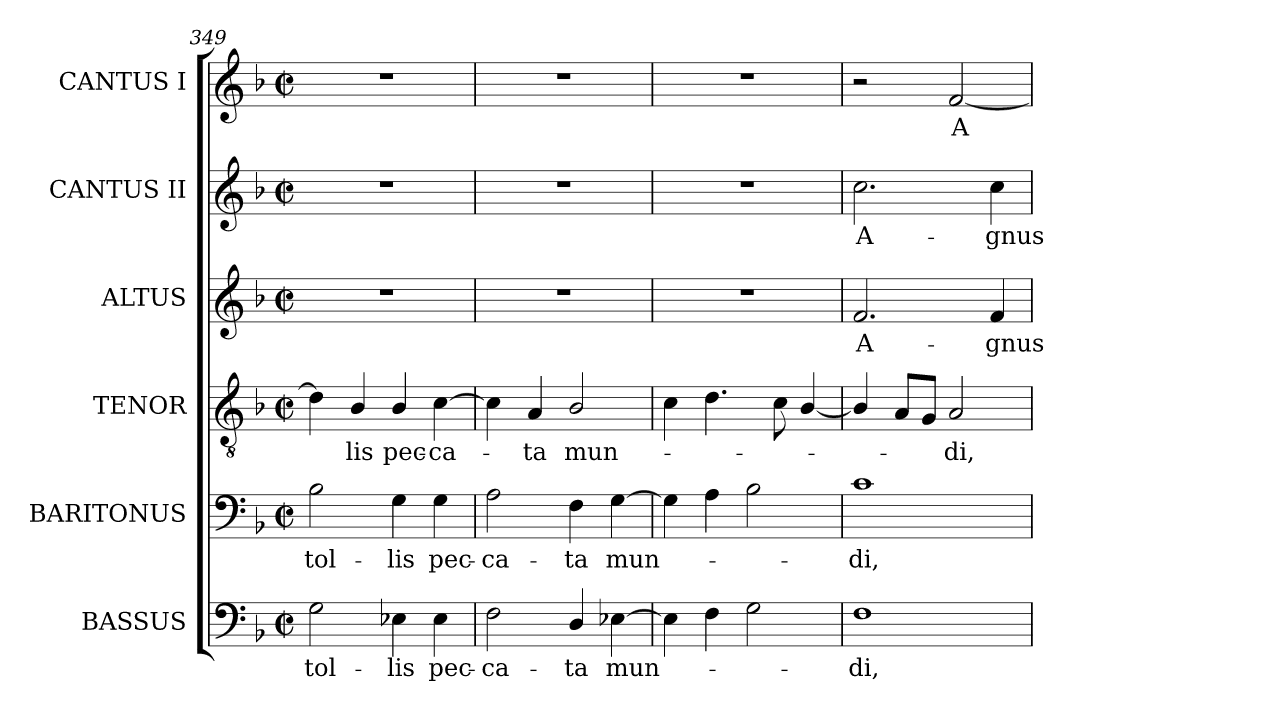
**kern	**text	**kern	**text	**kern	**text	**kern	**text	**kern	**text	**kern	**text
*part6	*part6	*part5	*part5	*part4	*part4	*part3	*part3	*part2	*part2	*part1	*part1
*staff6	*staff6	*staff5	*staff5	*staff4	*staff4	*staff3	*staff3	*staff2	*staff2	*staff1	*staff1
*I"BASSUS	*	*I"BARITONUS	*	*I"TENOR	*	*I"ALTUS	*	*I"CANTUS II	*	*I"CANTUS I	*
*I'B.	*	*I'Bar.	*	*I'T.	*	*I'A.	*	*	*	*	*
*clefF4	*	*clefF4	*	*clefGv2	*	*clefG2	*	*clefG2	*	*clefG2	*
*	*	*	*	*ITrd7c12	*	*	*	*	*	*	*
*k[b-]	*	*k[b-]	*	*k[b-]	*	*k[b-]	*	*k[b-]	*	*k[b-]	*
*F:	*	*F:	*	*F:	*	*F:	*	*F:	*	*F:	*
*M2/2	*	*M2/2	*	*M2/2	*	*M2/2	*	*M2/2	*	*M2/2	*
*met(c|)	*	*met(c|)	*	*met(c|)	*	*met(c|)	*	*met(c|)	*	*met(c|)	*
=349	=349	=349	=349	=349	=349	=349	=349	=349	=349	=349	=349
!	!LO:LY:b:color=#000000	!	!	!	!	!	!	!	!	!	!
!	!	!	!LO:LY:b:color=#000000	!	!	!	!	!	!	!	!
2Gi\	tol-	2B-i\	tol-	4Di\]	.	1r	.	1r	.	1r	.
!	!	!	!	!	!LO:LY:b:color=#000000	!	!	!	!	!	!
.	.	.	.	4BB-i/	-lis	.	.	.	.	.	.
!	!LO:LY:b:color=#000000	!	!	!	!	!	!	!	!	!	!
!	!	!	!LO:LY:b:color=#000000	!	!	!	!	!	!	!	!
!	!	!	!	!	!LO:LY:b:color=#000000	!	!	!	!	!	!
4E-Xi\	-lis	4Gi\	-lis	4BB-i/	pec-	.	.	.	.	.	.
!	!LO:LY:b:color=#000000	!	!	!	!	!	!	!	!	!	!
!	!	!	!LO:LY:b:color=#000000	!	!	!	!	!	!	!	!
!	!	!	!	!	!LO:LY:b:color=#000000	!	!	!	!	!	!
4E-i\	pec-	4Gi\	pec-	[4Ci\	-ca-	.	.	.	.	.	.
=350	=350	=350	=350	=350	=350	=350	=350	=350	=350	=350	=350
!	!LO:LY:b:color=#000000	!	!	!	!	!	!	!	!	!	!
!	!	!	!LO:LY:b:color=#000000	!	!	!	!	!	!	!	!
2Fi\	-ca-	2Ai\	-ca-	4Ci\]	.	1r	.	1r	.	1r	.
!	!	!	!	!	!LO:LY:b:color=#000000	!	!	!	!	!	!
.	.	.	.	4AAi/	-ta	.	.	.	.	.	.
!	!LO:LY:b:color=#000000	!	!	!	!	!	!	!	!	!	!
!	!	!	!LO:LY:b:color=#000000	!	!	!	!	!	!	!	!
!	!	!	!	!	!LO:LY:b:color=#000000	!	!	!	!	!	!
4Di/	-ta	4Fi\	-ta	2BB-i/	mun-	.	.	.	.	.	.
!	!LO:LY:b:color=#000000	!	!	!	!	!	!	!	!	!	!
!	!	!	!LO:LY:b:color=#000000	!	!	!	!	!	!	!	!
[4E-Xi\	mun-	[4Gi\	mun-	.	.	.	.	.	.	.	.
=351	=351	=351	=351	=351	=351	=351	=351	=351	=351	=351	=351
4E-i\]	.	4Gi\]	.	4Ci\	.	1r	.	1r	.	1r	.
4Fi\	.	4Ai\	.	4.Di\	.	.	.	.	.	.	.
2Gi\	.	2B-i\	.	.	.	.	.	.	.	.	.
.	.	.	.	8Ci\	.	.	.	.	.	.	.
.	.	.	.	[4BB-i/	.	.	.	.	.	.	.
=352	=352	=352	=352	=352	=352	=352	=352	=352	=352	=352	=352
!	!LO:LY:b:color=#000000	!	!	!	!	!	!	!	!	!	!
!	!	!	!LO:LY:b:color=#000000	!	!	!	!	!	!	!	!
!	!	!	!	!	!	!	!LO:LY:b:color=#000000	!	!	!	!
!	!	!	!	!	!	!	!	!	!LO:LY:b:color=#000000	!	!
1Fi	-di,	1ci	-di,	4BB-i/]	.	2.fi/	A-	2.cci\	A-	2r	.
.	.	.	.	8AAi/L	.	.	.	.	.	.	.
.	.	.	.	8GGi/J	.	.	.	.	.	.	.
!	!	!	!	!	!LO:LY:b:color=#000000	!	!	!	!	!	!
!	!	!	!	!	!	!	!	!	!	!	!LO:LY:b:color=#000000
.	.	.	.	2AAi/	-di,	.	.	.	.	[2fi/	A-
!	!	!	!	!	!	!	!LO:LY:b:color=#000000	!	!	!	!
!	!	!	!	!	!	!	!	!	!LO:LY:b:color=#000000	!	!
.	.	.	.	.	.	4fi/	-gnus	4cci\	-gnus	.	.
=	=	=	=	=	=	=	=	=	=	=	=
*-	*-	*-	*-	*-	*-	*-	*-	*-	*-	*-	*-
